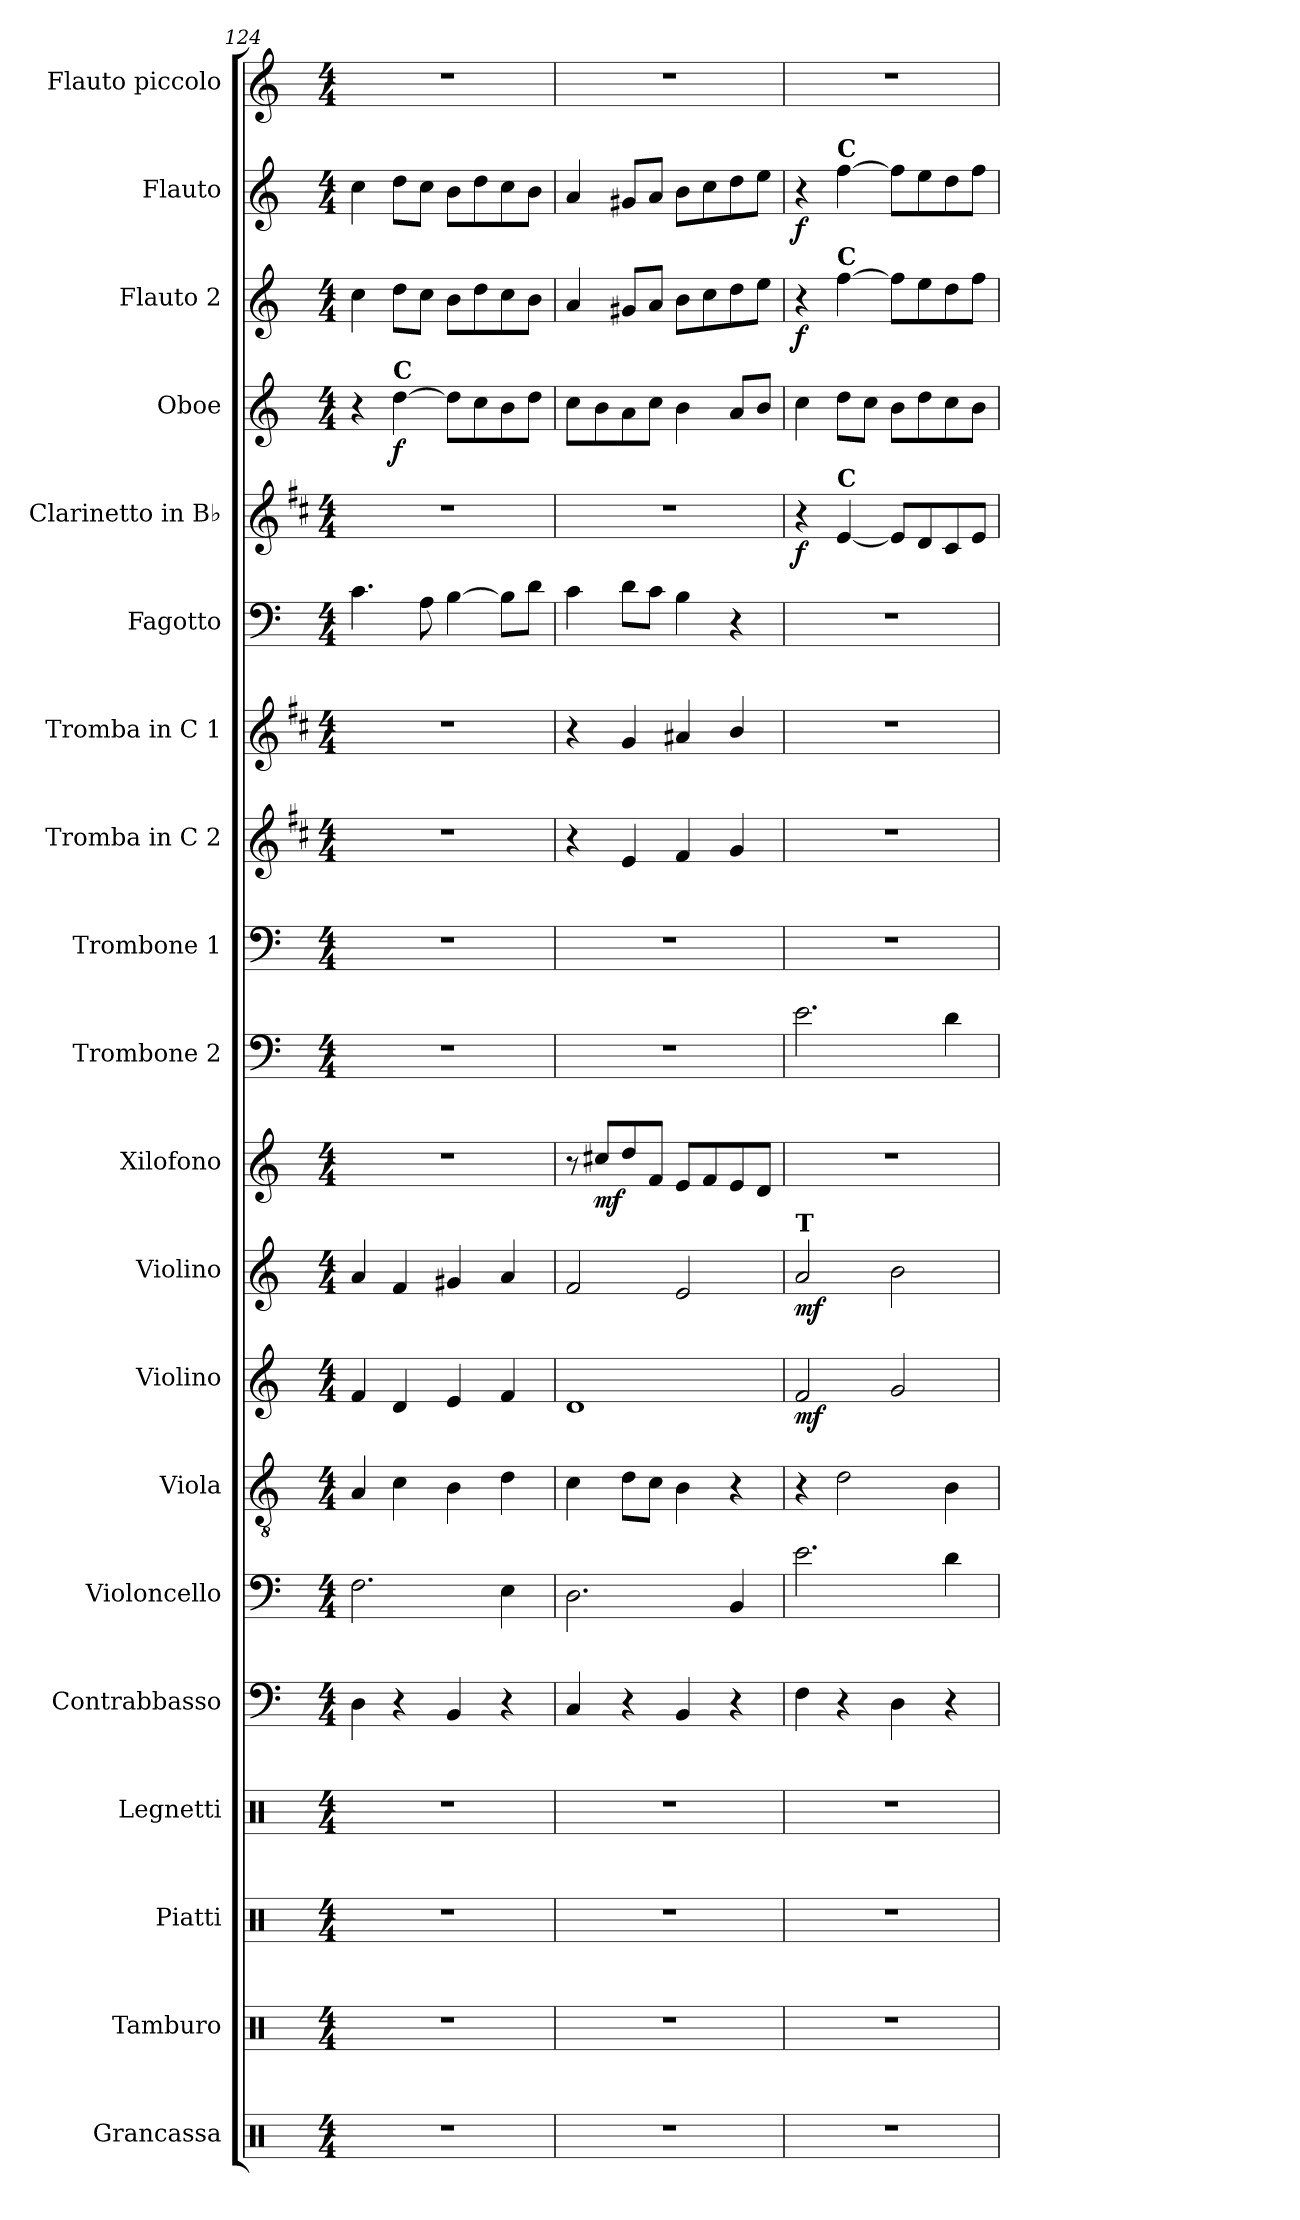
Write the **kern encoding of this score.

**kern	**kern	**kern	**kern	**kern	**kern	**kern	**kern	**dynam	**kern	**dynam	**kern	**dynam	**kern	**kern	**kern	**kern	**kern	**kern	**dynam	**kern	**dynam	**kern	**dynam	**kern	**dynam	**kern
*part20	*part19	*part18	*part17	*part16	*part15	*part14	*part13	*part13	*part12	*part12	*part11	*part11	*part10	*part9	*part8	*part7	*part6	*part5	*part5	*part4	*part4	*part3	*part3	*part2	*part2	*part1
*staff20	*staff19	*staff18	*staff17	*staff16	*staff15	*staff14	*staff13	*staff13	*staff12	*staff12	*staff11	*staff11	*staff10	*staff9	*staff8	*staff7	*staff6	*staff5	*staff5	*staff4	*staff4	*staff3	*staff3	*staff2	*staff2	*staff1
*I"Grancassa	*I"Tamburo	*I"Piatti	*I"Legnetti	*I"Contrabbasso	*I"Violoncello	*I"Viola	*I"Violino	*	*I"Violino	*	*I"Xilofono	*	*I"Trombone 2	*I"Trombone 1	*I"Tromba in C 2	*I"Tromba in C 1	*I"Fagotto	*I"Clarinetto in B♭	*	*I"Oboe	*	*I"Flauto 2	*	*I"Flauto	*	*I"Flauto piccolo
*I'Gr.	*I'Tamb.	*I'P-tti	*I'L-tti	*I'C-b.	*I'V-c.	*I'V-la	*I'V-no	*	*I'V-no	*	*I'Xil.	*	*I'Tr-ne 2	*I'Tr-ne 1	*I'Tr-ba in C 2	*I'Tr-ba in C 1	*I'Fag.	*I'Cl. in B♭	*	*I'Ob.	*	*I'Fl. 2	*	*I'Fl.	*	*I'Fl. picc.
*clefX	*clefX	*clefX	*clefX	*clefF4	*clefF4	*clefGv2	*clefG2	*	*clefG2	*	*clefG2	*	*clefF4	*clefF4	*clefG2	*clefG2	*clefF4	*clefG2	*	*clefG2	*	*clefG2	*	*clefG2	*	*clefG2
*	*	*	*	*ITrd7c12	*	*	*	*	*	*	*ITrd-7c-12	*	*	*	*ITrd1c2	*ITrd1c2	*	*ITrd1c2	*	*	*	*	*	*	*	*ITrd-7c-12
*k[]	*k[]	*k[]	*k[]	*k[]	*k[]	*k[]	*k[]	*	*k[]	*	*k[]	*	*k[]	*k[]	*k[]	*k[]	*k[]	*k[]	*	*k[]	*	*k[]	*	*k[]	*	*k[]
*M4/4	*M4/4	*M4/4	*M4/4	*M4/4	*M4/4	*M4/4	*M4/4	*	*M4/4	*	*M4/4	*	*M4/4	*M4/4	*M4/4	*M4/4	*M4/4	*M4/4	*	*M4/4	*	*M4/4	*	*M4/4	*	*M4/4
=124	=124	=124	=124	=124	=124	=124	=124	=124	=124	=124	=124	=124	=124	=124	=124	=124	=124	=124	=124	=124	=124	=124	=124	=124	=124	=124
1r	1r	1r	1r	4DD\	2.F\	4A/	4f/	.	4a/	.	1r	.	1r	1r	1r	1r	4.c\	1r	.	4r	.	4cc\	.	4cc\	.	1r
!	!	!	!	!	!	!	!	!	!	!	!	!	!	!	!	!	!	!	!	!LO:TX:a:B:t=C	!	!	!	!	!	!
!	!	!	!	!	!	!	!	!	!	!	!	!	!	!	!	!	!	!	!	!	!LO:DY:b	!	!	!	!	!
.	.	.	.	4r	.	4c\	4d/	.	4f/	.	.	.	.	.	.	.	.	.	.	[4dd\	f	8dd\L	.	8dd\L	.	.
.	.	.	.	.	.	.	.	.	.	.	.	.	.	.	.	.	8A\	.	.	.	.	8cc\J	.	8cc\J	.	.
.	.	.	.	4BBB/	.	4B\	4e/	.	4g#X/	.	.	.	.	.	.	.	[4B\	.	.	8dd\L]	.	8b\L	.	8b\L	.	.
.	.	.	.	.	.	.	.	.	.	.	.	.	.	.	.	.	.	.	.	8cc\	.	8dd\	.	8dd\	.	.
.	.	.	.	4r	4E\	4d\	4f/	.	4a/	.	.	.	.	.	.	.	8B\L]	.	.	8b\	.	8cc\	.	8cc\	.	.
.	.	.	.	.	.	.	.	.	.	.	.	.	.	.	.	.	8d\J	.	.	8dd\J	.	8b\J	.	8b\J	.	.
=125	=125	=125	=125	=125	=125	=125	=125	=125	=125	=125	=125	=125	=125	=125	=125	=125	=125	=125	=125	=125	=125	=125	=125	=125	=125	=125
1r	1r	1r	1r	4CC/	2.D\	4c\	1d	.	2f/	.	8r	.	1r	1r	4r	4r	4c\	1r	.	8cc\L	.	4a/	.	4a/	.	1r
!	!	!	!	!	!	!	!	!	!	!	!	!LO:DY:b	!	!	!	!	!	!	!	!	!	!	!	!	!	!
.	.	.	.	.	.	.	.	.	.	.	8ccc#X/L	mf	.	.	.	.	.	.	.	8b\	.	.	.	.	.	.
.	.	.	.	4r	.	8d\L	.	.	.	.	8ddd/	.	.	.	4d/	4f/	8d\L	.	.	8a\	.	8g#X/L	.	8g#X/L	.	.
.	.	.	.	.	.	8c\J	.	.	.	.	8ff/J	.	.	.	.	.	8c\J	.	.	8cc\J	.	8a/J	.	8a/J	.	.
.	.	.	.	4BBB/	.	4B\	.	.	2e/	.	8ee/L	.	.	.	4e/	4g#X/	4B\	.	.	4b\	.	8b\L	.	8b\L	.	.
.	.	.	.	.	.	.	.	.	.	.	8ff/	.	.	.	.	.	.	.	.	.	.	8cc\	.	8cc\	.	.
.	.	.	.	4r	4BB/	4r	.	.	.	.	8ee/	.	.	.	4f/	4a/	4r	.	.	8a/L	.	8dd\	.	8dd\	.	.
.	.	.	.	.	.	.	.	.	.	.	8dd/J	.	.	.	.	.	.	.	.	8b/J	.	8ee\J	.	8ee\J	.	.
!!LO:PB:g=z
=126	=126	=126	=126	=126	=126	=126	=126	=126	=126	=126	=126	=126	=126	=126	=126	=126	=126	=126	=126	=126	=126	=126	=126	=126	=126	=126
!	!	!	!	!	!	!	!	!	!LO:TX:a:B:t=T	!	!	!	!	!	!	!	!	!	!	!	!	!	!	!	!	!
!	!	!	!	!	!	!	!	!LO:DY:b	!	!LO:DY:b	!	!	!	!	!	!	!	!	!LO:DY:b	!	!	!	!LO:DY:b	!	!LO:DY:b	!
1r	1r	1r	1r	4FF\	2.e\	4r	2f/	mf	2a/	mf	1r	.	2.e\	1r	1r	1r	1r	4r	f	4cc\	.	4r	f	4r	f	1r
!	!	!	!	!	!	!	!	!	!	!	!	!	!	!	!	!	!	!	!	!	!	!	!	!LO:TX:a:B:t=C	!	!
!	!	!	!	!	!	!	!	!	!	!	!	!	!	!	!	!	!	!	!	!	!	!LO:TX:a:B:t=C	!	!	!	!
!	!	!	!	!	!	!	!	!	!	!	!	!	!	!	!	!	!	!LO:TX:a:B:t=C	!	!	!	!	!	!	!	!
.	.	.	.	4r	.	2d\	.	.	.	.	.	.	.	.	.	.	.	[4d/	.	8dd\L	.	[4ff\	.	[4ff\	.	.
.	.	.	.	.	.	.	.	.	.	.	.	.	.	.	.	.	.	.	.	8cc\J	.	.	.	.	.	.
.	.	.	.	4DD\	.	.	2g/	.	2b\	.	.	.	.	.	.	.	.	8d/L]	.	8b\L	.	8ff\L]	.	8ff\L]	.	.
.	.	.	.	.	.	.	.	.	.	.	.	.	.	.	.	.	.	8c/	.	8dd\	.	8ee\	.	8ee\	.	.
.	.	.	.	4r	4d\	4B\	.	.	.	.	.	.	4d\	.	.	.	.	8B/	.	8cc\	.	8dd\	.	8dd\	.	.
.	.	.	.	.	.	.	.	.	.	.	.	.	.	.	.	.	.	8d/J	.	8b\J	.	8ff\J	.	8ff\J	.	.
=	=	=	=	=	=	=	=	=	=	=	=	=	=	=	=	=	=	=	=	=	=	=	=	=	=	=
*-	*-	*-	*-	*-	*-	*-	*-	*-	*-	*-	*-	*-	*-	*-	*-	*-	*-	*-	*-	*-	*-	*-	*-	*-	*-	*-
